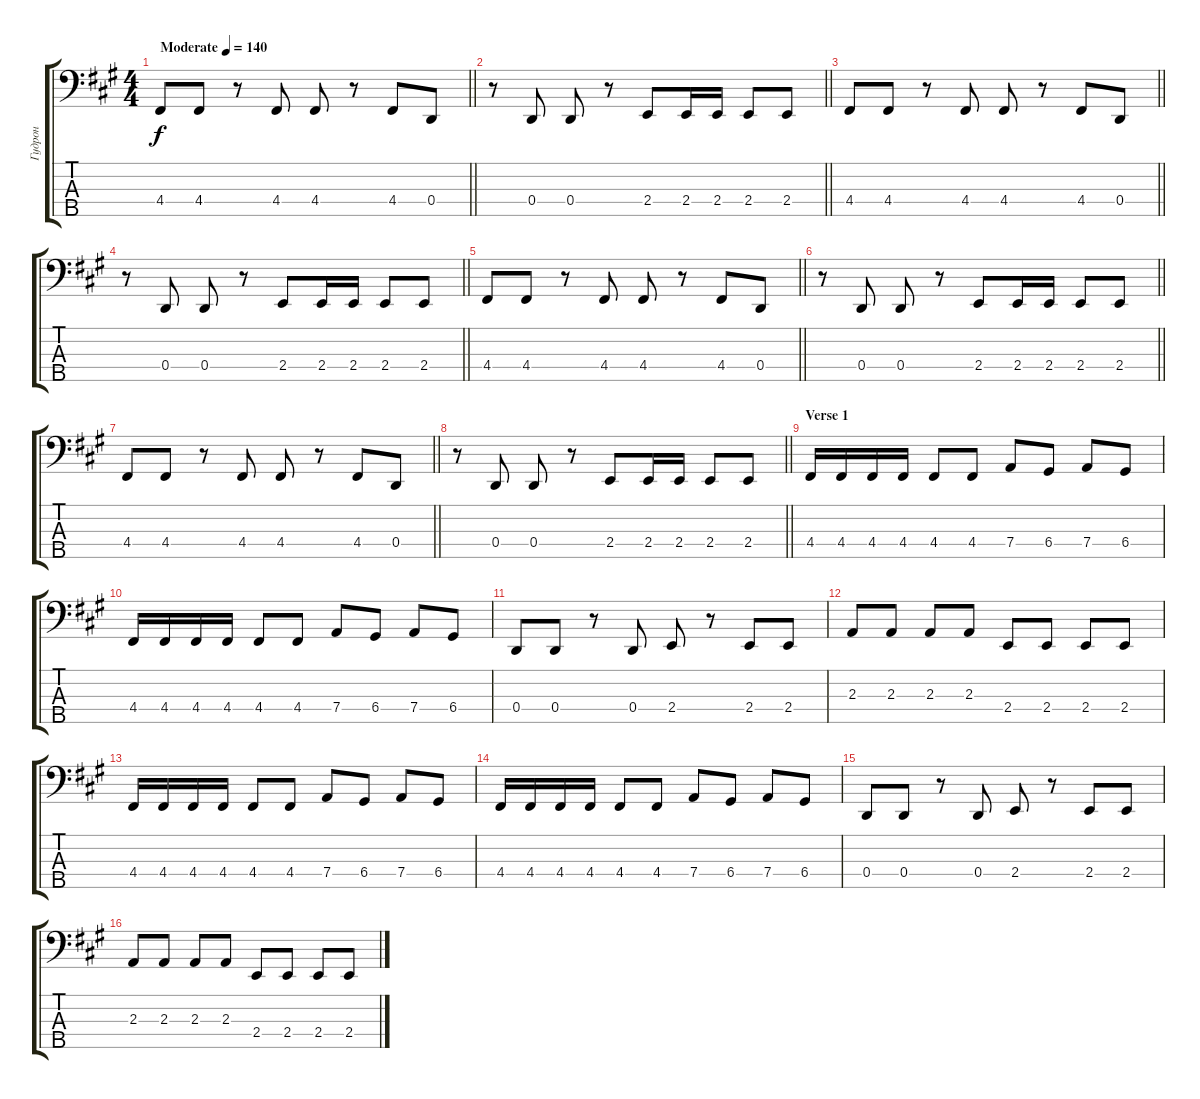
\track ("Гудрон" "Гудрон") {instrument electricbassfinger}
\staff {score tabs}
\tuning (F2 C2 G1 D1 A0) {hide}
\ts (4 4)
\tempo (140 "Moderate")
\clef f4
\barLineRight lightlight
\ks f#minor
4.4.8{dy f instrument electricbassfinger} 4.4.8 r.8 4.4.8 4.4.8 r.8 4.4.8 0.4.8 |
\barLineRight lightlight
r.8 0.4.8 0.4.8 r.8 2.4.8 2.4.16 2.4.16 2.4.8 2.4.8 |
\barLineRight lightlight
4.4.8 4.4.8 r.8 4.4.8 4.4.8 r.8 4.4.8 0.4.8 |
\barLineRight lightlight
r.8 0.4.8 0.4.8 r.8 2.4.8 2.4.16 2.4.16 2.4.8 2.4.8 |
\barLineRight lightlight
4.4.8 4.4.8 r.8 4.4.8 4.4.8 r.8 4.4.8 0.4.8 |
\barLineRight lightlight
r.8 0.4.8 0.4.8 r.8 2.4.8 2.4.16 2.4.16 2.4.8 2.4.8 |
\barLineRight lightlight
4.4.8 4.4.8 r.8 4.4.8 4.4.8 r.8 4.4.8 0.4.8 |
\barLineRight lightlight
r.8 0.4.8 0.4.8 r.8 2.4.8 2.4.16 2.4.16 2.4.8 2.4.8 |
\section ("" "Verse 1")
4.4.16 4.4.16 4.4.16 4.4.16 4.4.8 4.4.8 7.4.8 6.4.8 7.4.8 6.4.8 |
4.4.16 4.4.16 4.4.16 4.4.16 4.4.8 4.4.8 7.4.8 6.4.8 7.4.8 6.4.8 |
0.4.8 0.4.8 r.8 0.4.8 2.4.8 r.8 2.4.8 2.4.8 |
2.3.8 2.3.8 2.3.8 2.3.8 2.4.8 2.4.8 2.4.8 2.4.8 |
4.4.16 4.4.16 4.4.16 4.4.16 4.4.8 4.4.8 7.4.8 6.4.8 7.4.8 6.4.8 |
4.4.16 4.4.16 4.4.16 4.4.16 4.4.8 4.4.8 7.4.8 6.4.8 7.4.8 6.4.8 |
0.4.8 0.4.8 r.8 0.4.8 2.4.8 r.8 2.4.8 2.4.8 |
2.3.8 2.3.8 2.3.8 2.3.8 2.4.8 2.4.8 2.4.8 2.4.8
